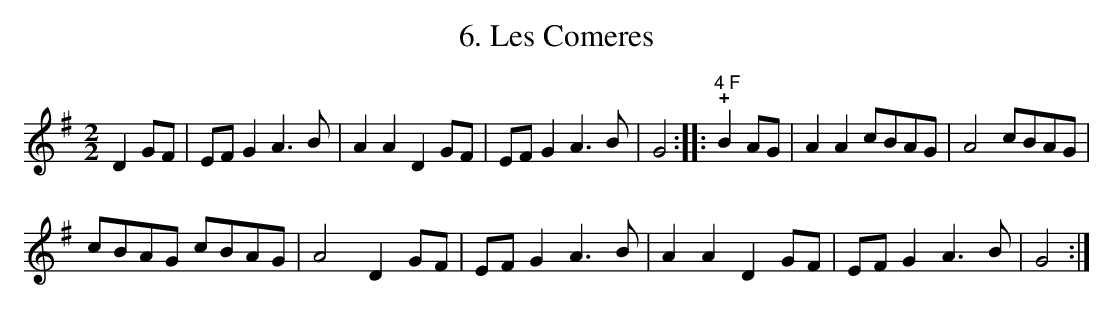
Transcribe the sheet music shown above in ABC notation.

X:1
T: 6. Les Comeres
M: 2/2
L: 1/8
K: G
D2GF |\
EFG2 A3B | A2A2 D2GF | EFG2 A3B | G4 :|\
|: "4 F"!+!B2AG |\
A2A2 cBAG | A4 cBAG |
cBAG cBAG | A4 D2GF |\
EFG2 A3B | A2A2 D2GF | EFG2 A3B | G4 :|
